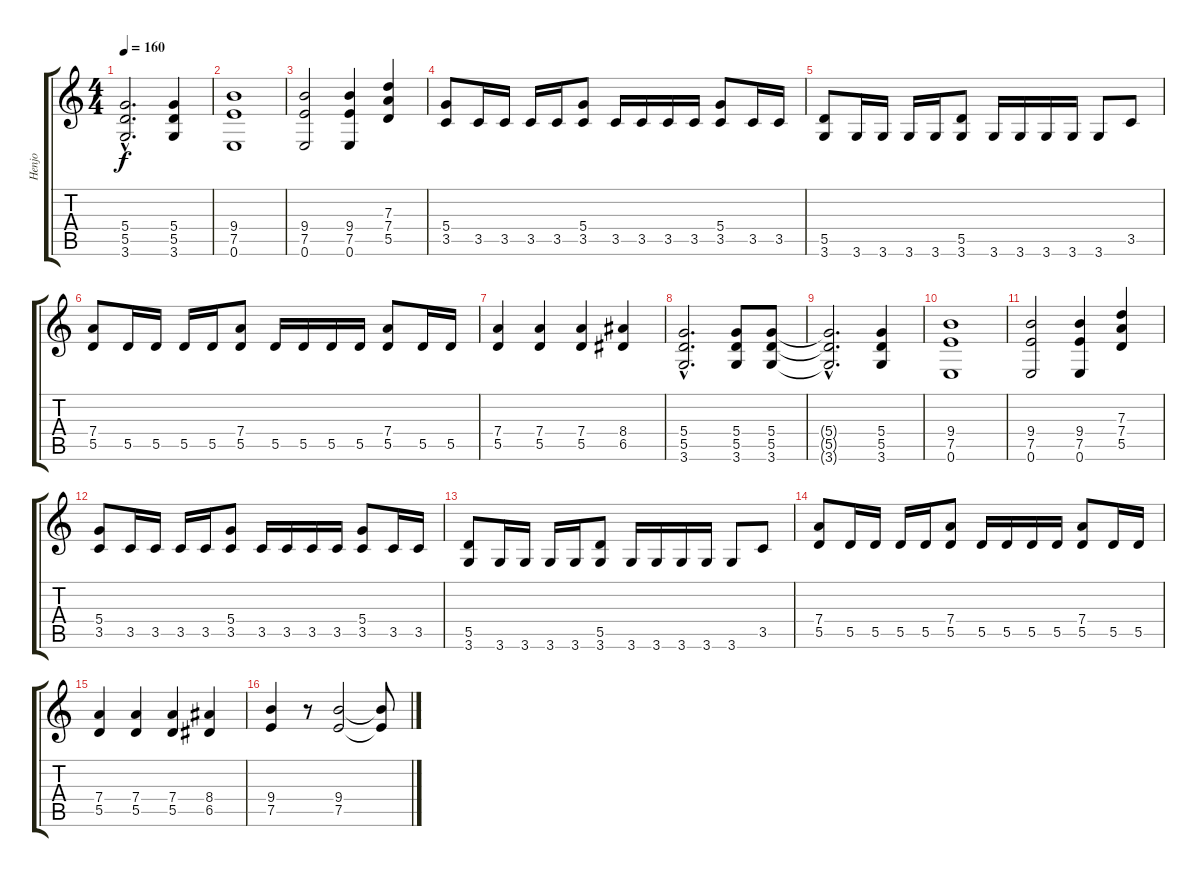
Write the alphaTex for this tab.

\track ("Henjo" "Henjo") {instrument distortionguitar}
\staff {score tabs}
\tuning (E4 B3 G3 D3 A2 E2) {hide}
\ts (4 4)
\tempo 160
\clef g2
\ks c
(5.4{hac t} 5.5{hac t} 3.6{hac t}).2{d dy f} (5.4 5.5 3.6).4 |
(9.4 7.5 0.6).1 |
(9.4 7.5 0.6).2 (9.4 7.5 0.6).4 (7.3 7.4 5.5).4 |
(5.4 3.5).8 3.5.16 3.5.16 3.5.16 3.5.16 (5.4 3.5).8 3.5.16 3.5.16 3.5.16 3.5.16 (5.4 3.5).8 3.5.16 3.5.16 |
(5.5 3.6).8 3.6.16 3.6.16 3.6.16 3.6.16 (5.5 3.6).8 3.6.16 3.6.16 3.6.16 3.6.16 3.6.8 3.5.8 |
(7.4 5.5).8 5.5.16 5.5.16 5.5.16 5.5.16 (7.4 5.5).8 5.5.16 5.5.16 5.5.16 5.5.16 (7.4 5.5).8 5.5.16 5.5.16 |
(7.4 5.5).4 (7.4 5.5).4 (7.4 5.5).4 (8.4 6.5).4 |
(5.4{hac} 5.5{hac} 3.6{hac}).2{d} (5.4 5.5 3.6).8 (5.4 5.5 3.6).8 |
(5.4{hac t} 5.5{hac t} 3.6{hac t}).2{d} (5.4 5.5 3.6).4 |
(9.4 7.5 0.6).1 |
(9.4 7.5 0.6).2 (9.4 7.5 0.6).4 (7.3 7.4 5.5).4 |
(5.4 3.5).8 3.5.16 3.5.16 3.5.16 3.5.16 (5.4 3.5).8 3.5.16 3.5.16 3.5.16 3.5.16 (5.4 3.5).8 3.5.16 3.5.16 |
(5.5 3.6).8 3.6.16 3.6.16 3.6.16 3.6.16 (5.5 3.6).8 3.6.16 3.6.16 3.6.16 3.6.16 3.6.8 3.5.8 |
(7.4 5.5).8 5.5.16 5.5.16 5.5.16 5.5.16 (7.4 5.5).8 5.5.16 5.5.16 5.5.16 5.5.16 (7.4 5.5).8 5.5.16 5.5.16 |
(7.4 5.5).4 (7.4 5.5).4 (7.4 5.5).4 (8.4 6.5).4 |
(9.4 7.5).4 r.8 (9.4 7.5).2 (9.4{t} 7.5{t}).8
